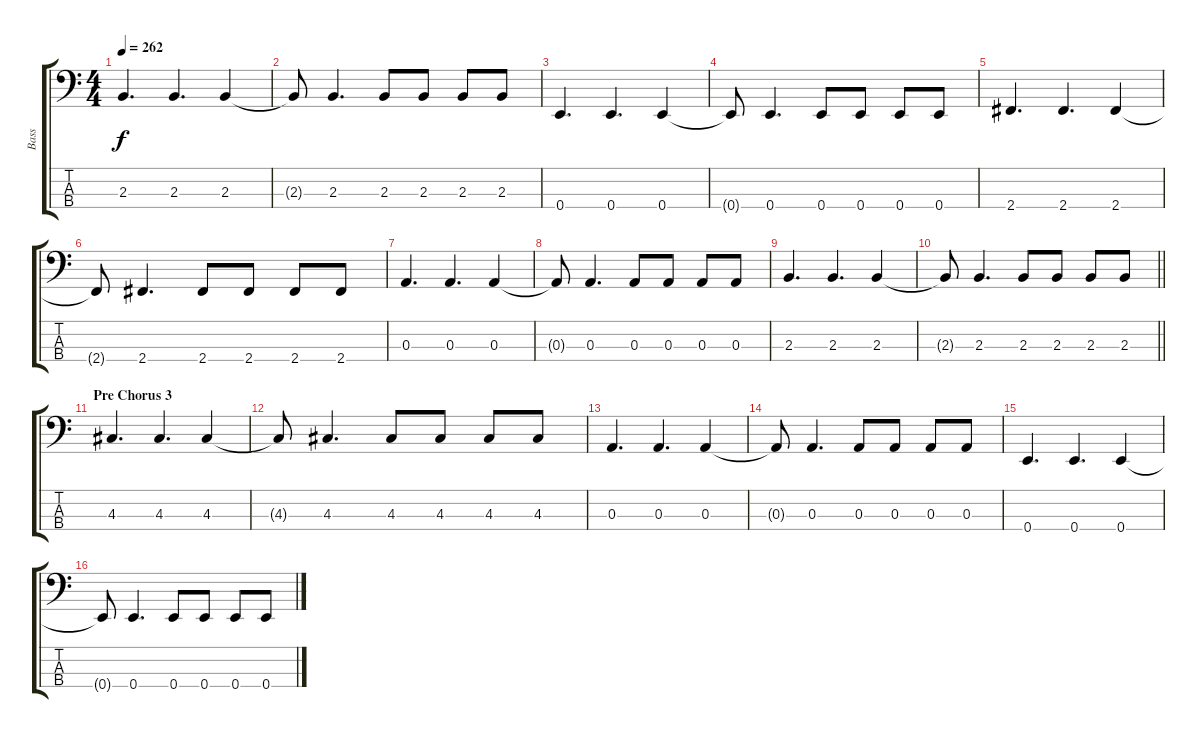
\track ("Bass" "Bass") {instrument electricbassfinger}
\staff {score tabs}
\tuning (G2 D2 A1 E1) {hide}
\ts (4 4)
\tempo 262
\clef f4
\ks c
2.3.4{d dy f} 2.3.4{d} 2.3.4 |
2.3{t}.8 2.3.4{d} 2.3.8 2.3.8 2.3.8 2.3.8 |
0.4.4{d} 0.4.4{d} 0.4.4 |
0.4{t}.8 0.4.4{d} 0.4.8 0.4.8 0.4.8 0.4.8 |
2.4.4{d} 2.4.4{d} 2.4.4 |
2.4{t}.8 2.4.4{d} 2.4.8 2.4.8 2.4.8 2.4.8 |
0.3.4{d} 0.3.4{d} 0.3.4 |
0.3{t}.8 0.3.4{d} 0.3.8 0.3.8 0.3.8 0.3.8 |
2.3.4{d} 2.3.4{d} 2.3.4 |
\barLineRight lightlight
2.3{t}.8 2.3.4{d} 2.3.8 2.3.8 2.3.8 2.3.8 |
\section ("" "Pre Chorus 3")
4.3.4{d} 4.3.4{d} 4.3.4 |
4.3{t}.8 4.3.4{d} 4.3.8 4.3.8 4.3.8 4.3.8 |
0.3.4{d} 0.3.4{d} 0.3.4 |
0.3{t}.8 0.3.4{d} 0.3.8 0.3.8 0.3.8 0.3.8 |
0.4.4{d} 0.4.4{d} 0.4.4 |
0.4{t}.8 0.4.4{d} 0.4.8 0.4.8 0.4.8 0.4.8
